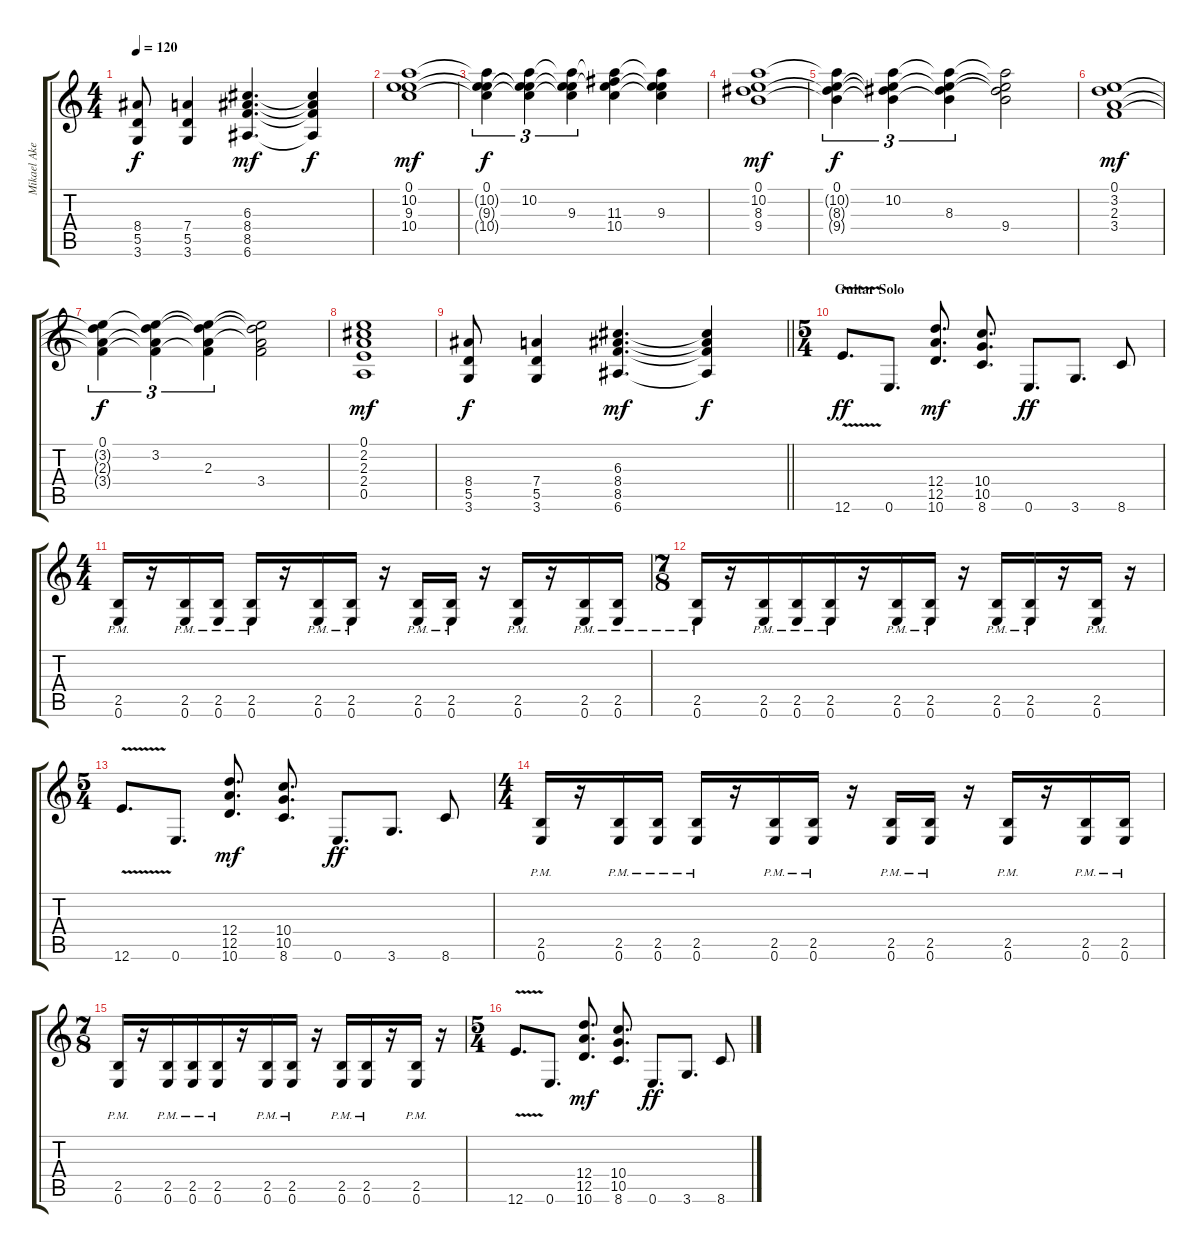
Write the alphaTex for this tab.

\track ("Mikael Akerfeldt - Electric Guitar 1" "Mikael Ake") {instrument distortionguitar}
\staff {score tabs}
\tuning (E4 B3 G3 D3 A2 E2) {hide}
\ts (4 4)
\tempo 120
\clef g2
\ks c
(8.4 5.5 3.6).8{dy f} (7.4 5.5 3.6).4 (6.3 8.4 8.5 6.6).4{d dy mf} (6.3{t} 8.4{t} 8.5{t} 6.6{t}).4{dy f} |
(0.1 10.2 9.3 10.4).1{dy mf} |
(0.1 10.2{t} 9.3{t} 10.4{t}).4{tu (3 2) dy f} (0.1{t} 10.2 9.3{t} 10.4{t}).4{tu (3 2)} (0.1{t} 10.2{t} 9.3 10.4{t}).4{tu (3 2)} (0.1{t} 10.2{t} 11.3 10.4).4 (0.1{t} 10.2{t} 9.3 10.4{t}).4 |
(0.1 10.2 8.3 9.4).1{dy mf} |
(0.1 10.2{t} 8.3{t} 9.4{t}).4{tu (3 2) dy f} (0.1{t} 10.2 8.3{t} 9.4{t}).4{tu (3 2)} (0.1{t} 10.2{t} 8.3 9.4{t}).4{tu (3 2)} (0.1{t} 10.2{t} 8.3{t} 9.4).2 |
(0.1 3.2 2.3 3.4).1{dy mf} |
(0.1 3.2{t} 2.3{t} 3.4{t}).4{tu (3 2) dy f} (0.1{t} 3.2 2.3{t} 3.4{t}).4{tu (3 2)} (0.1{t} 3.2{t} 2.3 3.4{t}).4{tu (3 2)} (0.1{t} 3.2{t} 2.3{t} 3.4).2 |
(0.1 2.2 2.3 2.4 0.5).1{dy mf} |
\barLineRight lightlight
(8.4 5.5 3.6).8{dy f} (7.4 5.5 3.6).4 (6.3 8.4 8.5 6.6).4{d dy mf} (6.3{t} 8.4{t} 8.5{t} 6.6{t}).4{dy f} |
\ts (5 4)
\section ("" "Guitar Solo")
12.6{v}.8{d dy ff volume 10} 0.6.8{d} (12.4 12.5 10.6).8{d dy mf} (10.4 10.5 8.6).8{d} 0.6.8{d dy ff} 3.6.8{d} 8.6.8 |
\ts (4 4)
(2.5{pm} 0.6{pm}).16 r.16 (2.5{pm} 0.6{pm}).16 (2.5{pm} 0.6{pm}).16 (2.5{pm} 0.6{pm}).16 r.16 (2.5{pm} 0.6{pm}).16 (2.5{pm} 0.6{pm}).16 r.16 (2.5{pm} 0.6{pm}).16 (2.5{pm} 0.6{pm}).16 r.16 (2.5{pm} 0.6{pm}).16 r.16 (2.5{pm} 0.6{pm}).16 (2.5{pm} 0.6{pm}).16 |
\ts (7 8)
(2.5{pm} 0.6{pm}).16 r.16 (2.5{pm} 0.6{pm}).16 (2.5{pm} 0.6{pm}).16 (2.5{pm} 0.6{pm}).16 r.16 (2.5{pm} 0.6{pm}).16 (2.5{pm} 0.6{pm}).16 r.16 (2.5{pm} 0.6{pm}).16 (2.5{pm} 0.6{pm}).16 r.16 (2.5{pm} 0.6{pm}).16 r.16 |
\ts (5 4)
12.6{v}.8{d} 0.6.8{d} (12.4 12.5 10.6).8{d dy mf} (10.4 10.5 8.6).8{d} 0.6.8{d dy ff} 3.6.8{d} 8.6.8 |
\ts (4 4)
(2.5{pm} 0.6{pm}).16 r.16 (2.5{pm} 0.6{pm}).16 (2.5{pm} 0.6{pm}).16 (2.5{pm} 0.6{pm}).16 r.16 (2.5{pm} 0.6{pm}).16 (2.5{pm} 0.6{pm}).16 r.16 (2.5{pm} 0.6{pm}).16 (2.5{pm} 0.6{pm}).16 r.16 (2.5{pm} 0.6{pm}).16 r.16 (2.5{pm} 0.6{pm}).16 (2.5{pm} 0.6{pm}).16 |
\ts (7 8)
(2.5{pm} 0.6{pm}).16 r.16 (2.5{pm} 0.6{pm}).16 (2.5{pm} 0.6{pm}).16 (2.5{pm} 0.6{pm}).16 r.16 (2.5{pm} 0.6{pm}).16 (2.5{pm} 0.6{pm}).16 r.16 (2.5{pm} 0.6{pm}).16 (2.5{pm} 0.6{pm}).16 r.16 (2.5{pm} 0.6{pm}).16 r.16 |
\ts (5 4)
12.6{v}.8{d} 0.6.8{d} (12.4 12.5 10.6).8{d dy mf} (10.4 10.5 8.6).8{d} 0.6.8{d dy ff} 3.6.8{d} 8.6.8
